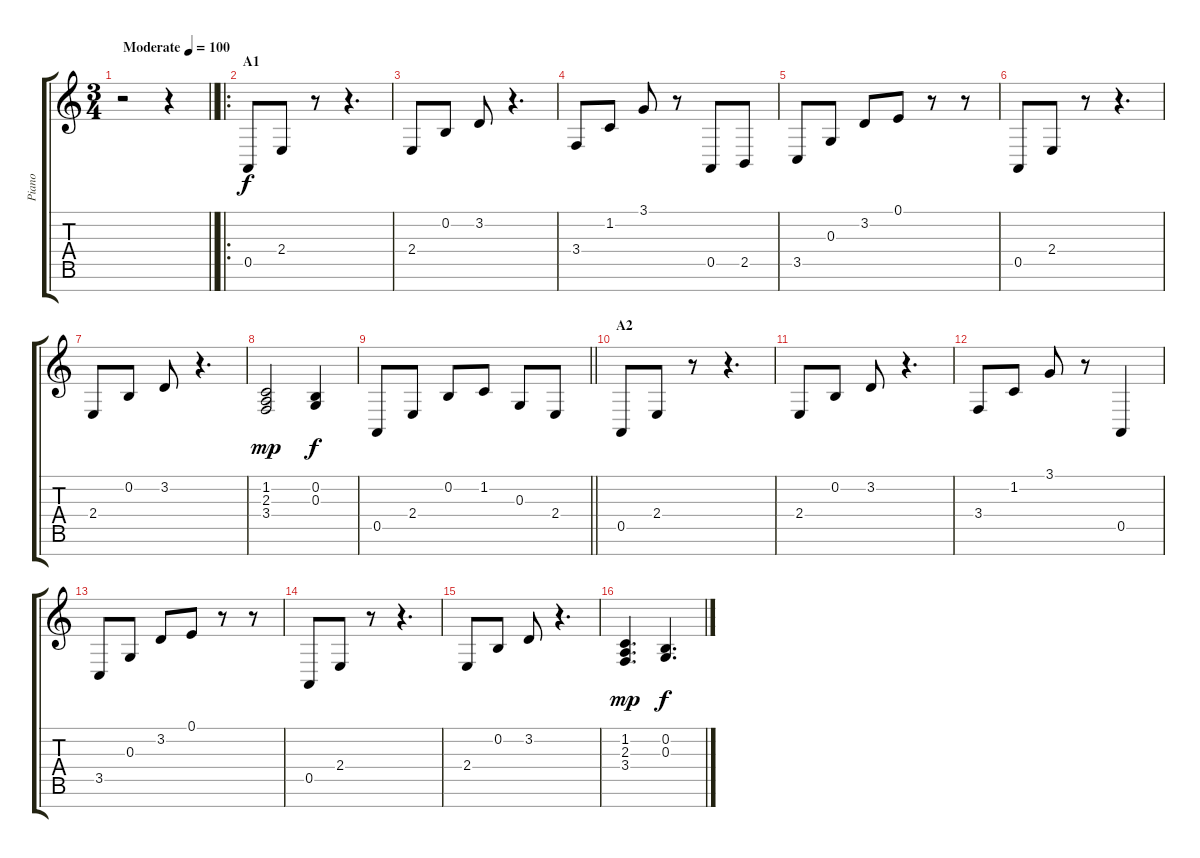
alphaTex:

\track ("Piano" "Piano") {instrument brightacousticpiano}
\staff {score tabs}
\tuning (E4 B3 G3 D3 A2 E2 B1) {hide}
\ts (3 4)
\tempo (100 "Moderate")
\clef g2
\barLineRight lightlight
\ks c
r.2{dy f instrument brightacousticpiano} r.4 |
\ro
\section ("" "A1")
0.5.8 2.4.8 r.8 r.4{d} |
2.4.8 0.2.8 3.2.8 r.4{d} |
3.4.8 1.2.8 3.1.8 r.8 0.5.8 2.5.8 |
3.5.8 0.3.8 3.2.8 0.1.8 r.8 r.8 |
0.5.8 2.4.8 r.8 r.4{d} |
2.4.8 0.2.8 3.2.8 r.4{d} |
(1.2 2.3 3.4).2{dy mp} (0.2 0.3).4{dy f} |
\barLineRight lightlight
0.5.8 2.4.8 0.2.8 1.2.8 0.3.8 2.4.8 |
\section ("" "A2")
0.5.8 2.4.8 r.8 r.4{d} |
2.4.8 0.2.8 3.2.8 r.4{d} |
3.4.8 1.2.8 3.1.8 r.8 0.5.4 |
3.5.8 0.3.8 3.2.8 0.1.8 r.8 r.8 |
0.5.8 2.4.8 r.8 r.4{d} |
2.4.8 0.2.8 3.2.8 r.4{d} |
(1.2 2.3 3.4).4{d dy mp} (0.2 0.3).4{d dy f}
